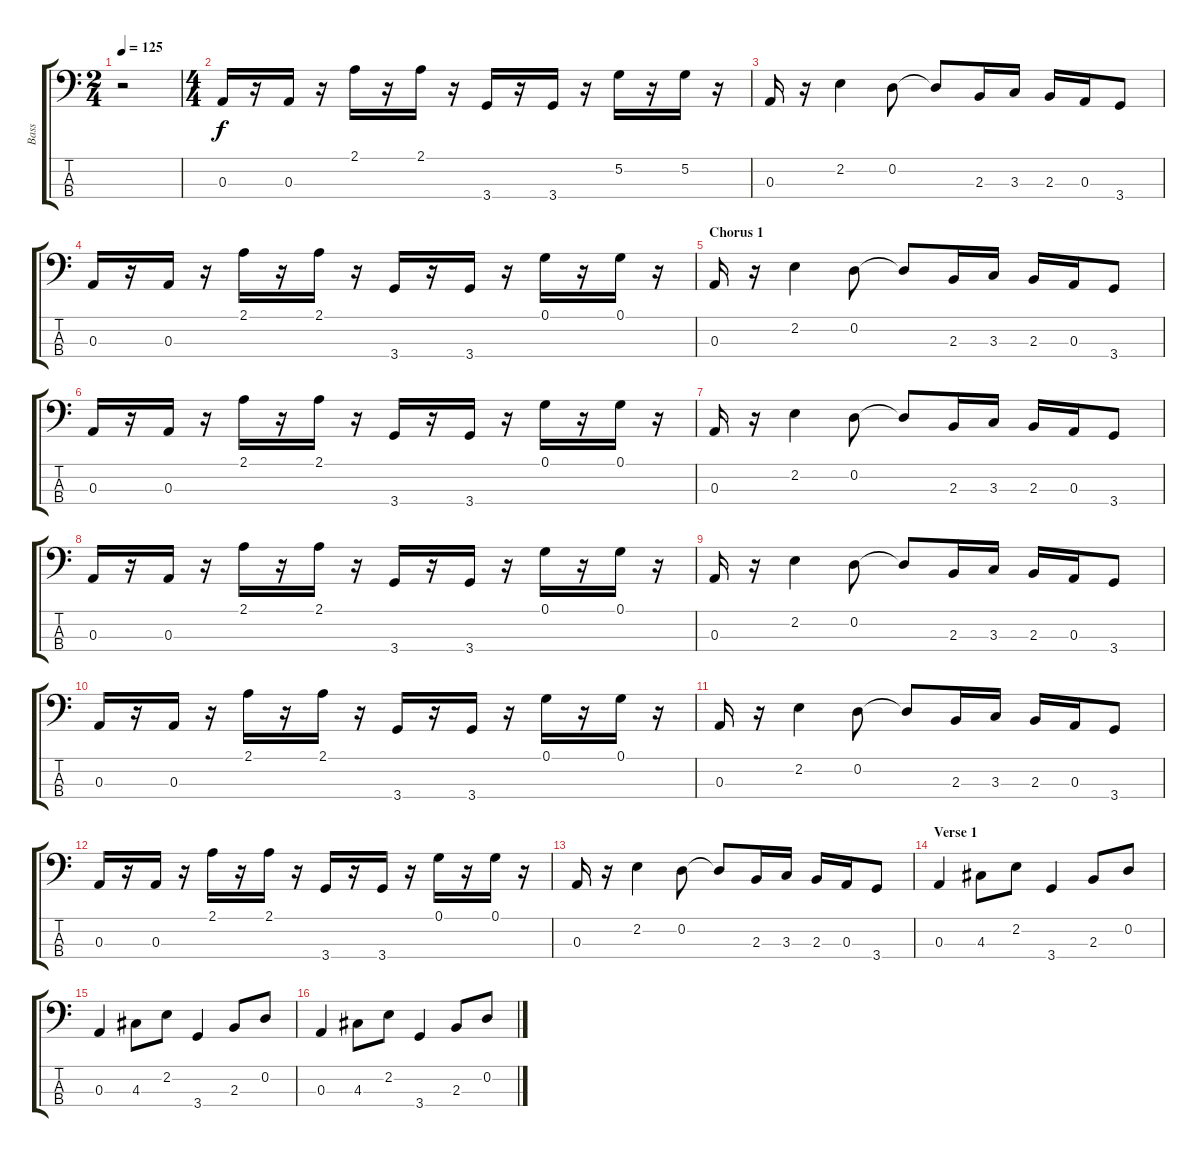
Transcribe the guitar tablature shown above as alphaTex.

\track ("Bass" "Bass") {instrument electricbassfinger}
\staff {score tabs}
\tuning (G2 D2 A1 E1) {hide}
\ts (2 4)
\tempo 125
\clef f4
\ks c
r.2{dy f instrument electricbassfinger} |
\ts (4 4)
0.3.16 r.16 0.3.16 r.16 2.1.16 r.16 2.1.16 r.16 3.4.16 r.16 3.4.16 r.16 5.2.16 r.16 5.2.16 r.16 |
0.3.16 r.16 2.2.4 0.2.8 0.2{t}.8 2.3.16 3.3.16 2.3.16 0.3.16 3.4.8 |
0.3.16 r.16 0.3.16 r.16 2.1.16 r.16 2.1.16 r.16 3.4.16 r.16 3.4.16 r.16 0.1.16 r.16 0.1.16 r.16 |
\section ("" "Chorus 1")
0.3.16 r.16 2.2.4 0.2.8 0.2{t}.8 2.3.16 3.3.16 2.3.16 0.3.16 3.4.8 |
0.3.16 r.16 0.3.16 r.16 2.1.16 r.16 2.1.16 r.16 3.4.16 r.16 3.4.16 r.16 0.1.16 r.16 0.1.16 r.16 |
0.3.16 r.16 2.2.4 0.2.8 0.2{t}.8 2.3.16 3.3.16 2.3.16 0.3.16 3.4.8 |
0.3.16 r.16 0.3.16 r.16 2.1.16 r.16 2.1.16 r.16 3.4.16 r.16 3.4.16 r.16 0.1.16 r.16 0.1.16 r.16 |
0.3.16 r.16 2.2.4 0.2.8 0.2{t}.8 2.3.16 3.3.16 2.3.16 0.3.16 3.4.8 |
0.3.16 r.16 0.3.16 r.16 2.1.16 r.16 2.1.16 r.16 3.4.16 r.16 3.4.16 r.16 0.1.16 r.16 0.1.16 r.16 |
0.3.16 r.16 2.2.4 0.2.8 0.2{t}.8 2.3.16 3.3.16 2.3.16 0.3.16 3.4.8 |
0.3.16 r.16 0.3.16 r.16 2.1.16 r.16 2.1.16 r.16 3.4.16 r.16 3.4.16 r.16 0.1.16 r.16 0.1.16 r.16 |
0.3.16 r.16 2.2.4 0.2.8 0.2{t}.8 2.3.16 3.3.16 2.3.16 0.3.16 3.4.8 |
\section ("" "Verse 1")
0.3.4 4.3.8 2.2.8 3.4.4 2.3.8 0.2.8 |
0.3.4 4.3.8 2.2.8 3.4.4 2.3.8 0.2.8 |
0.3.4 4.3.8 2.2.8 3.4.4 2.3.8 0.2.8
